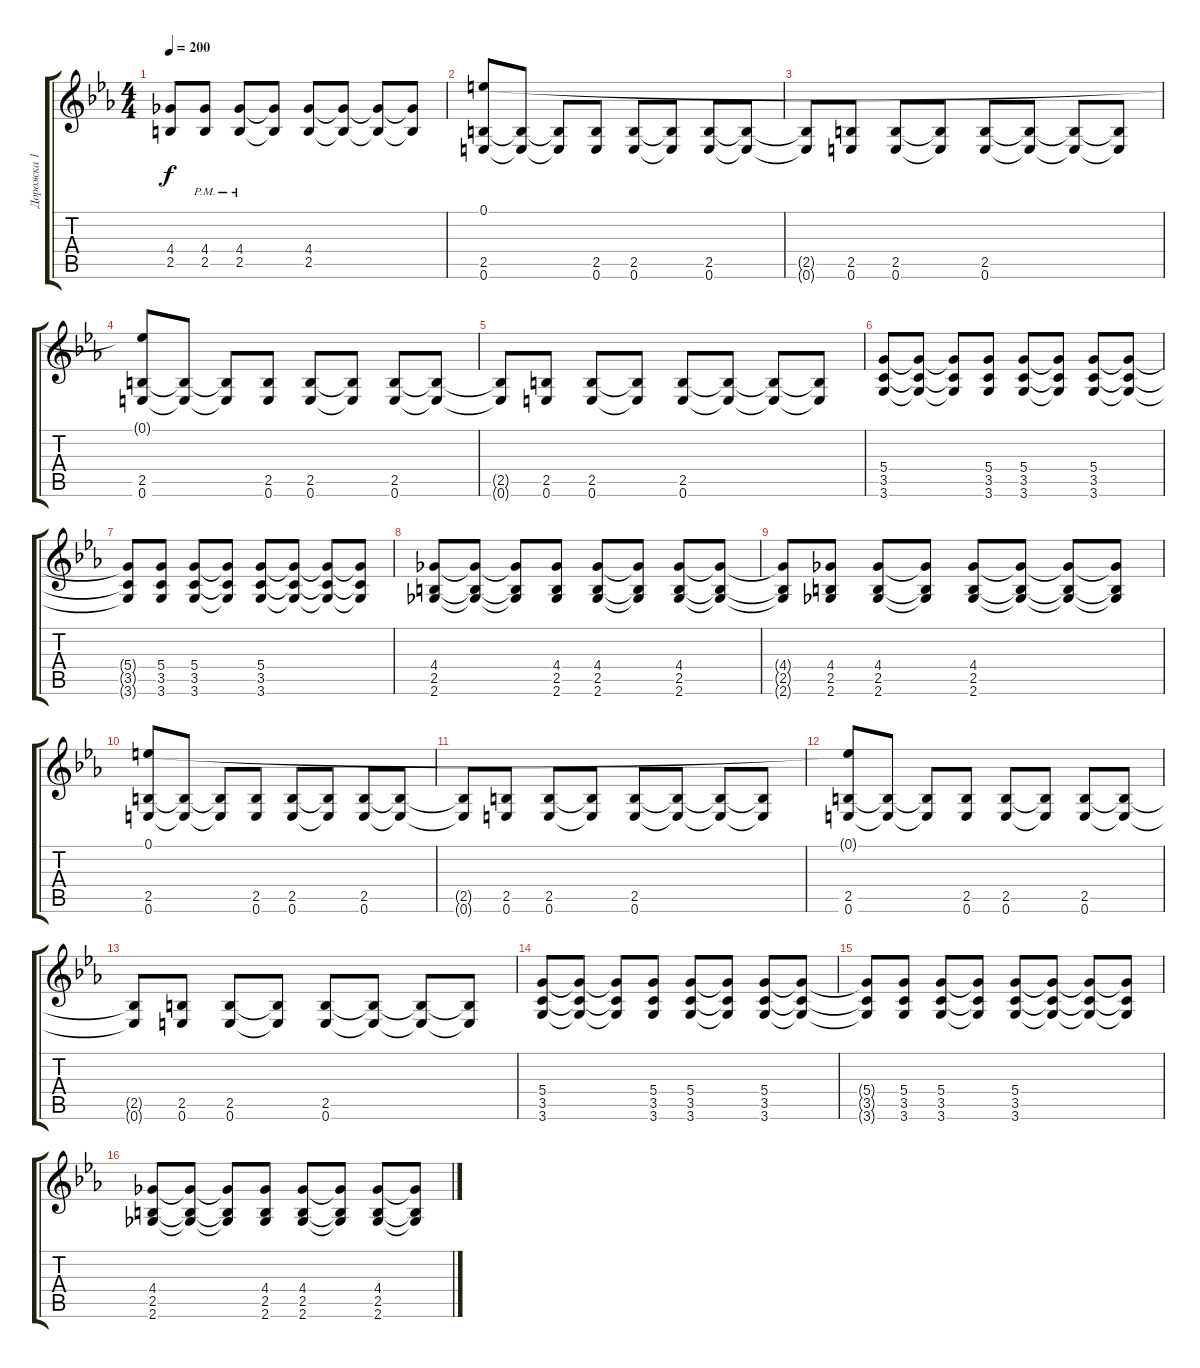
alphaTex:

\track ("Дорожка 1" "Дорожка 1") {instrument distortionguitar}
\staff {score tabs}
\tuning (E4 B3 G3 D3 A2 E2) {hide}
\ts (4 4)
\tempo 200
\clef g2
\ks cminor
(4.4{t} 2.5{t}).8{dy f} (4.4{pm} 2.5).8 (4.4{pm} 2.5).8 (4.4{t} 2.5{t}).8 (4.4 2.5).8 (4.4{t} 2.5{t}).8 (4.4{t} 2.5{t}).8 (4.4{t} 2.5{t}).8 |
(0.1 2.5 0.6).8 (2.5{t} 0.6{t}).8 (2.5{t} 0.6{t}).8 (2.5 0.6).8 (2.5 0.6).8 (2.5{t} 0.6{t}).8 (2.5 0.6).8 (2.5{t} 0.6{t}).8 |
(2.5{t} 0.6{t}).8 (2.5 0.6).8 (2.5 0.6).8 (2.5{t} 0.6{t}).8 (2.5 0.6).8 (2.5{t} 0.6{t}).8 (2.5{t} 0.6{t}).8 (2.5{t} 0.6{t}).8 |
(0.1{t} 2.5 0.6).8 (2.5{t} 0.6{t}).8 (2.5{t} 0.6{t}).8 (2.5 0.6).8 (2.5 0.6).8 (2.5{t} 0.6{t}).8 (2.5 0.6).8 (2.5{t} 0.6{t}).8 |
(2.5{t} 0.6{t}).8 (2.5 0.6).8 (2.5 0.6).8 (2.5{t} 0.6{t}).8 (2.5 0.6).8 (2.5{t} 0.6{t}).8 (2.5{t} 0.6{t}).8 (2.5{t} 0.6{t}).8 |
(5.4 3.5 3.6).8 (5.4{t} 3.5{t} 3.6{t}).8 (5.4{t} 3.5{t} 3.6{t}).8 (5.4 3.5 3.6).8 (5.4 3.5 3.6).8 (5.4{t} 3.5{t} 3.6{t}).8 (5.4 3.5 3.6).8 (5.4{t} 3.5{t} 3.6{t}).8 |
(5.4{t} 3.5{t} 3.6{t}).8 (5.4 3.5 3.6).8 (5.4 3.5 3.6).8 (5.4{t} 3.5{t} 3.6{t}).8 (5.4 3.5 3.6).8 (5.4{t} 3.5{t} 3.6{t}).8 (5.4{t} 3.5{t} 3.6{t}).8 (5.4{t} 3.5{t} 3.6{t}).8 |
(4.4 2.5 2.6).8 (4.4{t} 2.5{t} 2.6{t}).8 (4.4{t} 2.5{t} 2.6{t}).8 (4.4 2.5 2.6).8 (4.4 2.5 2.6).8 (4.4{t} 2.5{t} 2.6{t}).8 (4.4 2.5 2.6).8 (4.4{t} 2.5{t} 2.6{t}).8 |
(4.4{t} 2.5{t} 2.6{t}).8 (4.4 2.5 2.6).8 (4.4 2.5 2.6).8 (4.4{t} 2.5{t} 2.6{t}).8 (4.4 2.5 2.6).8 (4.4{t} 2.5{t} 2.6{t}).8 (4.4{t} 2.5{t} 2.6{t}).8 (4.4{t} 2.5{t} 2.6{t}).8 |
(0.1 2.5 0.6).8 (2.5{t} 0.6{t}).8 (2.5{t} 0.6{t}).8 (2.5 0.6).8 (2.5 0.6).8 (2.5{t} 0.6{t}).8 (2.5 0.6).8 (2.5{t} 0.6{t}).8 |
(2.5{t} 0.6{t}).8 (2.5 0.6).8 (2.5 0.6).8 (2.5{t} 0.6{t}).8 (2.5 0.6).8 (2.5{t} 0.6{t}).8 (2.5{t} 0.6{t}).8 (2.5{t} 0.6{t}).8 |
(0.1{t} 2.5 0.6).8 (2.5{t} 0.6{t}).8 (2.5{t} 0.6{t}).8 (2.5 0.6).8 (2.5 0.6).8 (2.5{t} 0.6{t}).8 (2.5 0.6).8 (2.5{t} 0.6{t}).8 |
(2.5{t} 0.6{t}).8 (2.5 0.6).8 (2.5 0.6).8 (2.5{t} 0.6{t}).8 (2.5 0.6).8 (2.5{t} 0.6{t}).8 (2.5{t} 0.6{t}).8 (2.5{t} 0.6{t}).8 |
(5.4 3.5 3.6).8 (5.4{t} 3.5{t} 3.6{t}).8 (5.4{t} 3.5{t} 3.6{t}).8 (5.4 3.5 3.6).8 (5.4 3.5 3.6).8 (5.4{t} 3.5{t} 3.6{t}).8 (5.4 3.5 3.6).8 (5.4{t} 3.5{t} 3.6{t}).8 |
(5.4{t} 3.5{t} 3.6{t}).8 (5.4 3.5 3.6).8 (5.4 3.5 3.6).8 (5.4{t} 3.5{t} 3.6{t}).8 (5.4 3.5 3.6).8 (5.4{t} 3.5{t} 3.6{t}).8 (5.4{t} 3.5{t} 3.6{t}).8 (5.4{t} 3.5{t} 3.6{t}).8 |
(4.4 2.5 2.6).8 (4.4{t} 2.5{t} 2.6{t}).8 (4.4{t} 2.5{t} 2.6{t}).8 (4.4 2.5 2.6).8 (4.4 2.5 2.6).8 (4.4{t} 2.5{t} 2.6{t}).8 (4.4 2.5 2.6).8 (4.4{t} 2.5{t} 2.6{t}).8
